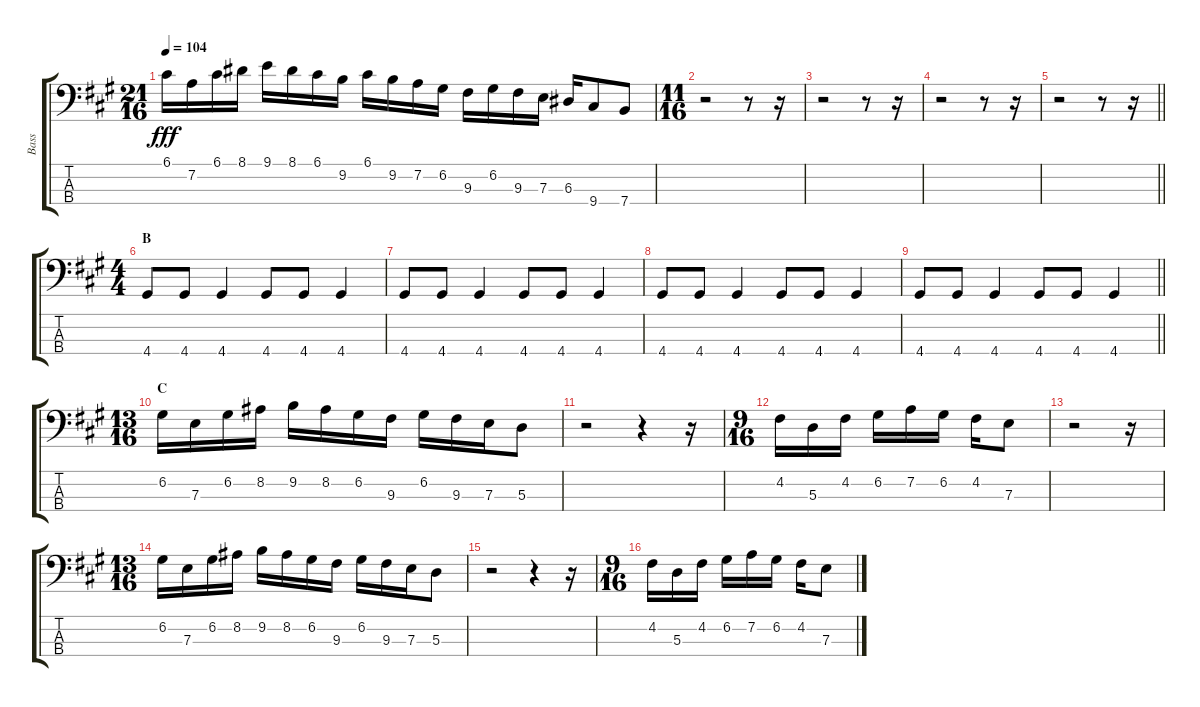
\track ("Bass" "Bass") {instrument electricbassfinger}
\staff {score tabs}
\tuning (G2 D2 A1 E1) {hide}
\ts (21 16)
\tempo 104
\clef f4
\ks a
6.1.16{dy fff} 7.2.16 6.1.16 8.1.16 9.1.16 8.1.16 6.1.16 9.2.16 6.1.16 9.2.16 7.2.16 6.2.16 9.3.16 6.2.16 9.3.16 7.3.16 6.3.16 9.4.8 7.4.8 |
\ts (11 16)
r.2 r.8 r.16 |
r.2 r.8 r.16 |
r.2 r.8 r.16 |
\barLineRight lightlight
r.2 r.8 r.16 |
\ts (4 4)
\section ("" "B")
4.4.8 4.4.8 4.4.4 4.4.8 4.4.8 4.4.4 |
4.4.8 4.4.8 4.4.4 4.4.8 4.4.8 4.4.4 |
4.4.8 4.4.8 4.4.4 4.4.8 4.4.8 4.4.4 |
\barLineRight lightlight
4.4.8 4.4.8 4.4.4 4.4.8 4.4.8 4.4.4 |
\ts (13 16)
\section ("" "C")
6.2.16 7.3.16 6.2.16 8.2.16 9.2.16 8.2.16 6.2.16 9.3.16 6.2.16 9.3.16 7.3.16 5.3.8 |
r.2 r.4 r.16 |
\ts (9 16)
4.2.16 5.3.16 4.2.16 6.2.16 7.2.16 6.2.16 4.2.16 7.3.8 |
r.2 r.16 |
\ts (13 16)
6.2.16 7.3.16 6.2.16 8.2.16 9.2.16 8.2.16 6.2.16 9.3.16 6.2.16 9.3.16 7.3.16 5.3.8 |
r.2 r.4 r.16 |
\ts (9 16)
4.2.16 5.3.16 4.2.16 6.2.16 7.2.16 6.2.16 4.2.16 7.3.8
